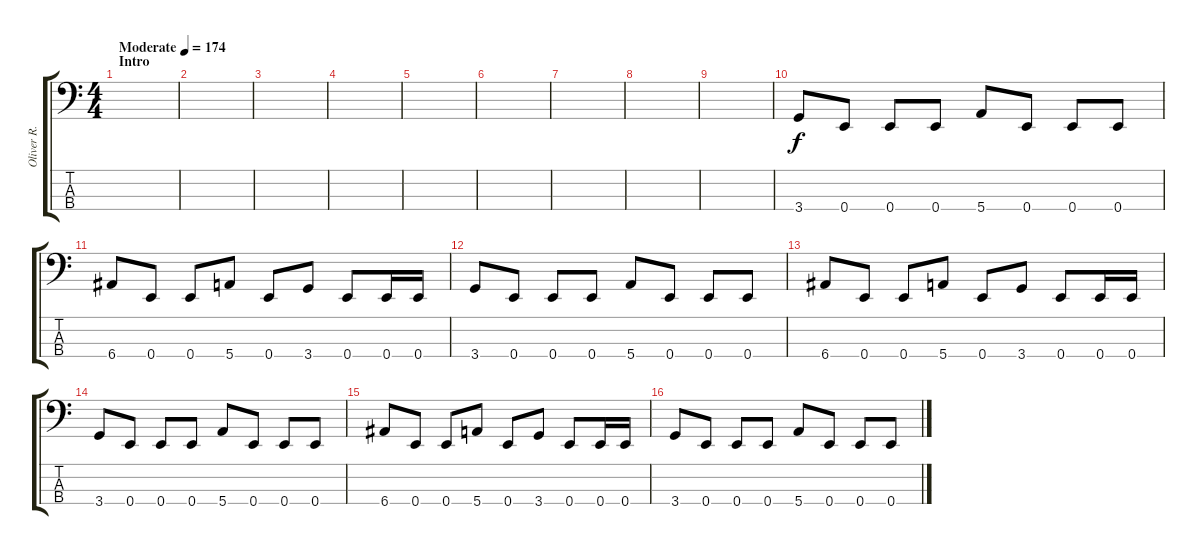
\track ("Oliver R. (Bass)" "Oliver R. ") {instrument electricbassfinger}
\staff {score tabs}
\tuning (G2 D2 A1 E1) {hide}
\ts (4 4)
\section ("" "Intro")
\tempo (174 "Moderate")
\clef f4
\ks c
|
|
|
|
|
|
|
|
|
3.4.8 0.4.8 0.4.8 0.4.8 5.4.8 0.4.8 0.4.8 0.4.8 |
6.4.8 0.4.8 0.4.8 5.4.8 0.4.8 3.4.8 0.4.8 0.4.16 0.4.16 |
3.4.8 0.4.8 0.4.8 0.4.8 5.4.8 0.4.8 0.4.8 0.4.8 |
6.4.8 0.4.8 0.4.8 5.4.8 0.4.8 3.4.8 0.4.8 0.4.16 0.4.16 |
3.4.8 0.4.8 0.4.8 0.4.8 5.4.8 0.4.8 0.4.8 0.4.8 |
6.4.8 0.4.8 0.4.8 5.4.8 0.4.8 3.4.8 0.4.8 0.4.16 0.4.16 |
3.4.8 0.4.8 0.4.8 0.4.8 5.4.8 0.4.8 0.4.8 0.4.8
